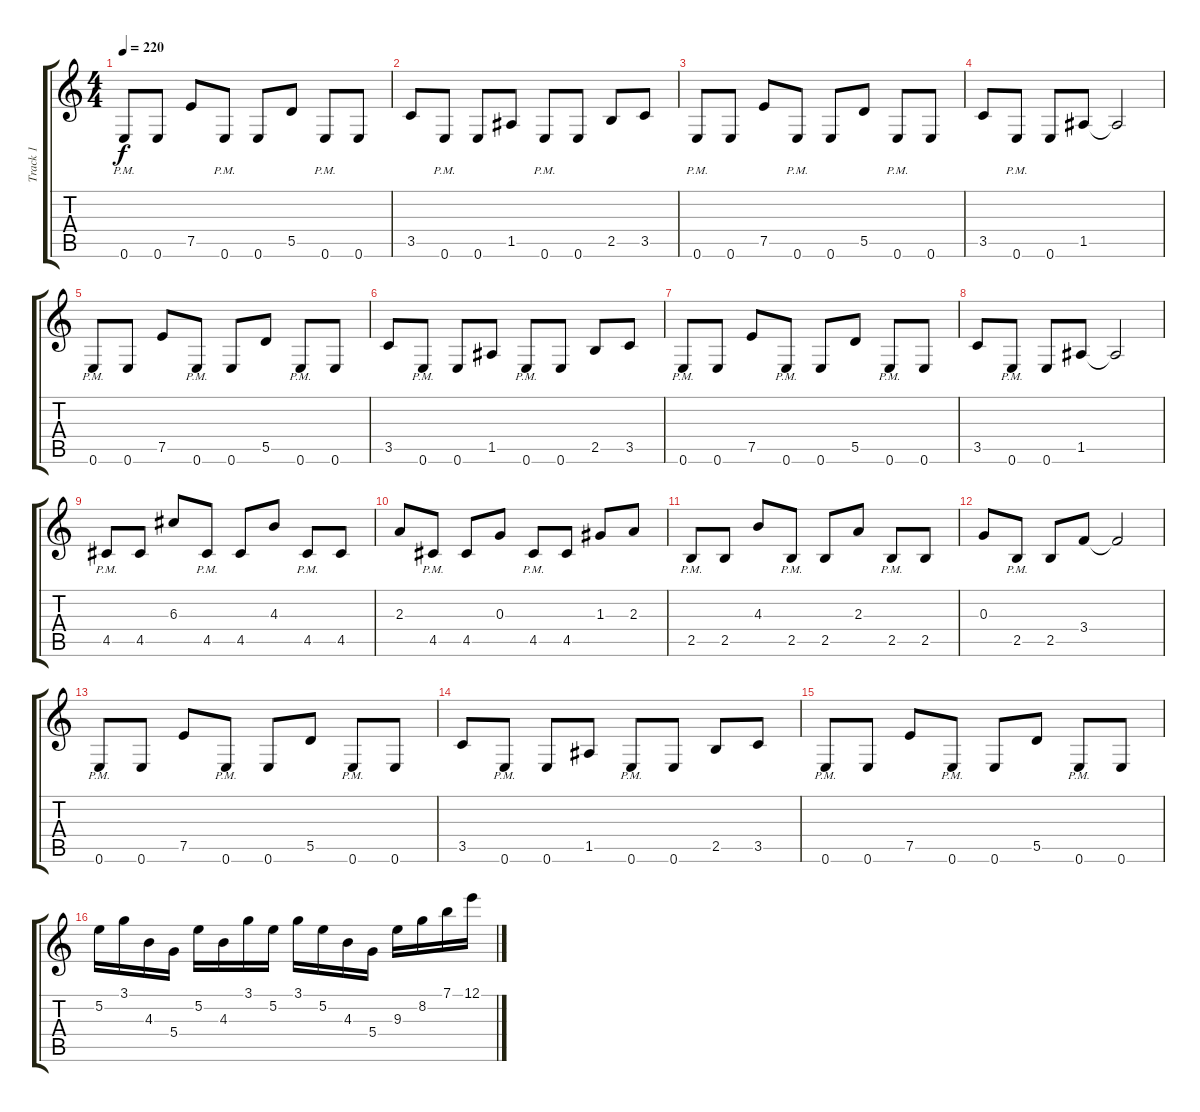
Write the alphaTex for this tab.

\track ("Track 1" "Track 1") {instrument distortionguitar}
\staff {score tabs}
\tuning (E4 B3 G3 D3 A2 E2) {hide}
\ts (4 4)
\tempo 220
\clef g2
\ks c
0.6{pm}.8{dy f} 0.6.8 7.5.8 0.6{pm}.8 0.6.8 5.5.8 0.6{pm}.8 0.6.8 |
3.5.8 0.6{pm}.8 0.6.8 1.5.8 0.6{pm}.8 0.6.8 2.5.8 3.5.8 |
0.6{pm}.8 0.6.8 7.5.8 0.6{pm}.8 0.6.8 5.5.8 0.6{pm}.8 0.6.8 |
3.5.8 0.6{pm}.8 0.6.8 1.5.8 1.5{t}.2 |
0.6{pm}.8 0.6.8 7.5.8 0.6{pm}.8 0.6.8 5.5.8 0.6{pm}.8 0.6.8 |
3.5.8 0.6{pm}.8 0.6.8 1.5.8 0.6{pm}.8 0.6.8 2.5.8 3.5.8 |
0.6{pm}.8 0.6.8 7.5.8 0.6{pm}.8 0.6.8 5.5.8 0.6{pm}.8 0.6.8 |
3.5.8 0.6{pm}.8 0.6.8 1.5.8 1.5{t}.2 |
4.5{pm}.8 4.5.8 6.3.8 4.5{pm}.8 4.5.8 4.3.8 4.5{pm}.8 4.5.8 |
2.3.8 4.5{pm}.8 4.5.8 0.3.8 4.5{pm}.8 4.5.8 1.3.8 2.3.8 |
2.5{pm}.8 2.5.8 4.3.8 2.5{pm}.8 2.5.8 2.3.8 2.5{pm}.8 2.5.8 |
0.3.8 2.5{pm}.8 2.5.8 3.4.8 3.4{t}.2 |
0.6{pm}.8 0.6.8 7.5.8 0.6{pm}.8 0.6.8 5.5.8 0.6{pm}.8 0.6.8 |
3.5.8 0.6{pm}.8 0.6.8 1.5.8 0.6{pm}.8 0.6.8 2.5.8 3.5.8 |
0.6{pm}.8 0.6.8 7.5.8 0.6{pm}.8 0.6.8 5.5.8 0.6{pm}.8 0.6.8 |
5.2.16 3.1.16 4.3.16 5.4.16 5.2.16 4.3.16 3.1.16 5.2.16 3.1.16 5.2.16 4.3.16 5.4.16 9.3.16 8.2.16 7.1.16 12.1.16
